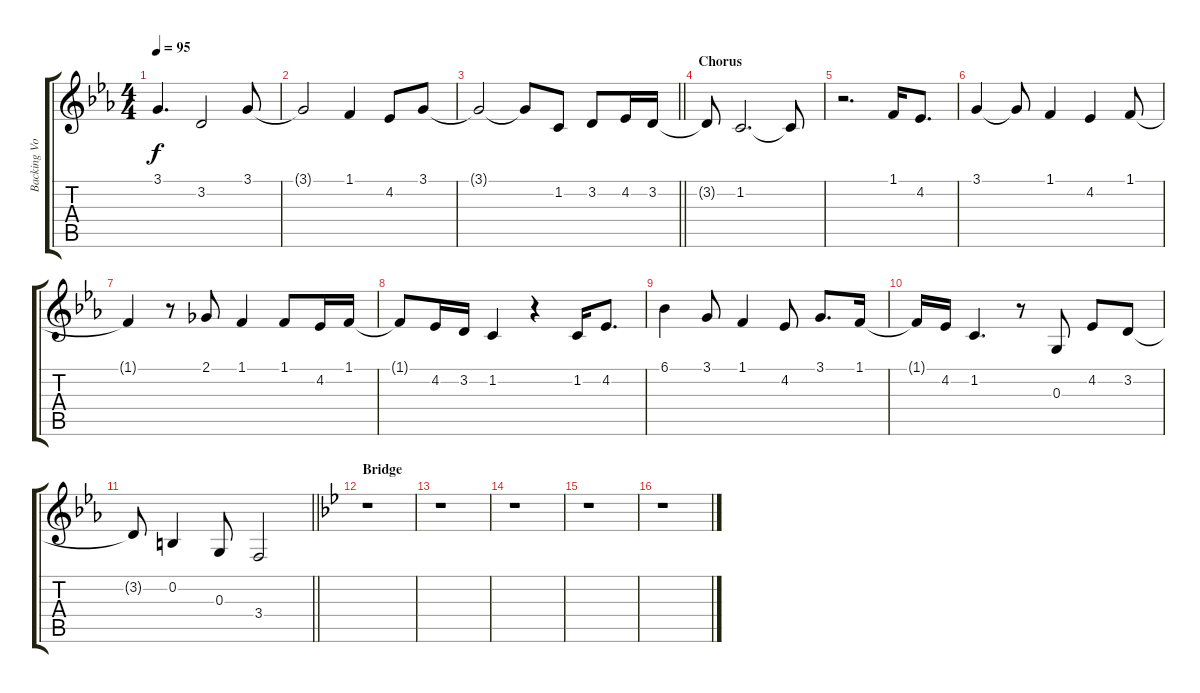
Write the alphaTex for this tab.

\track ("Backing Vocals" "Backing Vo") {instrument viola}
\staff {score tabs}
\tuning (E4 B3 G3 D3 A2 E2) {hide}
\ts (4 4)
\tempo 95
\clef g2
\ks cminor
3.1{t}.4{d dy f} 3.2.2 3.1.8 |
3.1{t}.2 1.1.4 4.2.8 3.1.8 |
\barLineRight lightlight
3.1{t}.2 3.1{t}.8 1.2.8 3.2.8 4.2.16 3.2.16 |
\section ("" "Chorus")
3.2{t}.8 1.2.2{d} 1.2{t}.8 |
r.2{d} 1.1.16 4.2.8{d} |
3.1.4 3.1{t}.8 1.1.4 4.2.4 1.1.8 |
1.1{t}.4 r.8 2.1.8 1.1.4 1.1.8 4.2.16 1.1.16 |
1.1{t}.8 4.2.16 3.2.16 1.2.4 r.4 1.2.16 4.2.8{d} |
6.1.4 3.1.8 1.1.4 4.2.8 3.1.8{d} 1.1.16 |
1.1{t}.16 4.2.16 1.2.4{d} r.8 0.3.8 4.2.8 3.2.8 |
\barLineRight lightlight
3.2{t}.8 0.2.4 0.3.8 3.4.2 |
\section ("" "Bridge")
\ks gminor
r.1 |
r.1 |
r.1 |
r.1 |
r.1
